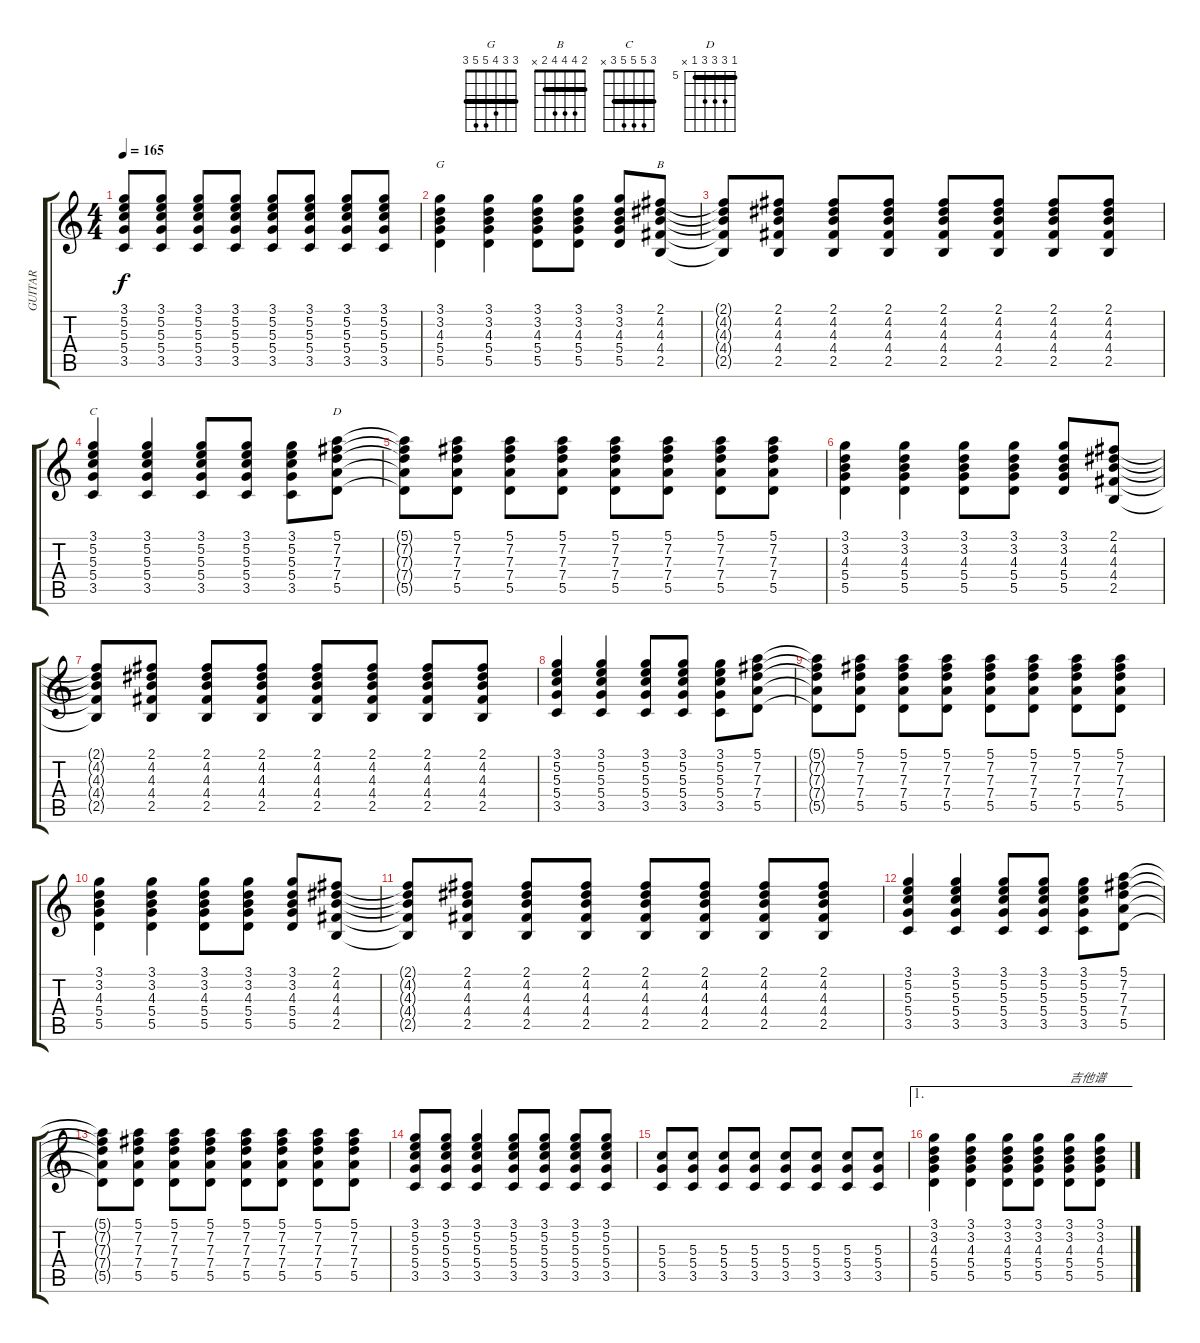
\track ("GUITAR" "GUITAR") {instrument overdrivenguitar}
\staff {score tabs}
\tuning (E4 B3 G3 D3 A2 E2) {hide}
\chord ("G" 3 3 4 5 5 3) {barre 3}
\chord ("B" 2 4 4 4 2 x) {barre 2}
\chord ("C" 3 5 5 5 3 x) {barre 3}
\chord ("D" 5 7 7 7 5 x) {firstfret 5 barre 5}
\ts (4 4)
\tempo 165
\clef g2
\ks c
(3.1{t} 5.2{t} 5.3{t} 5.4{t} 3.5{t}).8{dy f} (3.1 5.2 5.3 5.4 3.5).8 (3.1 5.2 5.3 5.4 3.5).8 (3.1 5.2 5.3 5.4 3.5).8 (3.1 5.2 5.3 5.4 3.5).8 (3.1 5.2 5.3 5.4 3.5).8 (3.1 5.2 5.3 5.4 3.5).8 (3.1 5.2 5.3 5.4 3.5).8 |
(3.1 3.2 4.3 5.4 5.5).4{ch "G"} (3.1 3.2 4.3 5.4 5.5).4 (3.1 3.2 4.3 5.4 5.5).8 (3.1 3.2 4.3 5.4 5.5).8 (3.1 3.2 4.3 5.4 5.5).8 (2.1 4.2 4.3 4.4 2.5).8{ch "B"} |
(2.1{t} 4.2{t} 4.3{t} 4.4{t} 2.5{t}).8 (2.1 4.2 4.3 4.4 2.5).8 (2.1 4.2 4.3 4.4 2.5).8 (2.1 4.2 4.3 4.4 2.5).8 (2.1 4.2 4.3 4.4 2.5).8 (2.1 4.2 4.3 4.4 2.5).8 (2.1 4.2 4.3 4.4 2.5).8 (2.1 4.2 4.3 4.4 2.5).8 |
(3.1 5.2 5.3 5.4 3.5).4{ch "C"} (3.1 5.2 5.3 5.4 3.5).4 (3.1 5.2 5.3 5.4 3.5).8 (3.1 5.2 5.3 5.4 3.5).8 (3.1 5.2 5.3 5.4 3.5).8 (5.1 7.2 7.3 7.4 5.5).8{ch "D"} |
(5.1{t} 7.2{t} 7.3{t} 7.4{t} 5.5{t}).8 (5.1 7.2 7.3 7.4 5.5).8 (5.1 7.2 7.3 7.4 5.5).8 (5.1 7.2 7.3 7.4 5.5).8 (5.1 7.2 7.3 7.4 5.5).8 (5.1 7.2 7.3 7.4 5.5).8 (5.1 7.2 7.3 7.4 5.5).8 (5.1 7.2 7.3 7.4 5.5).8 |
(3.1 3.2 4.3 5.4 5.5).4 (3.1 3.2 4.3 5.4 5.5).4 (3.1 3.2 4.3 5.4 5.5).8 (3.1 3.2 4.3 5.4 5.5).8 (3.1 3.2 4.3 5.4 5.5).8 (2.1 4.2 4.3 4.4 2.5).8 |
(2.1{t} 4.2{t} 4.3{t} 4.4{t} 2.5{t}).8 (2.1 4.2 4.3 4.4 2.5).8 (2.1 4.2 4.3 4.4 2.5).8 (2.1 4.2 4.3 4.4 2.5).8 (2.1 4.2 4.3 4.4 2.5).8 (2.1 4.2 4.3 4.4 2.5).8 (2.1 4.2 4.3 4.4 2.5).8 (2.1 4.2 4.3 4.4 2.5).8 |
(3.1 5.2 5.3 5.4 3.5).4 (3.1 5.2 5.3 5.4 3.5).4 (3.1 5.2 5.3 5.4 3.5).8 (3.1 5.2 5.3 5.4 3.5).8 (3.1 5.2 5.3 5.4 3.5).8 (5.1 7.2 7.3 7.4 5.5).8 |
(5.1{t} 7.2{t} 7.3{t} 7.4{t} 5.5{t}).8 (5.1 7.2 7.3 7.4 5.5).8 (5.1 7.2 7.3 7.4 5.5).8 (5.1 7.2 7.3 7.4 5.5).8 (5.1 7.2 7.3 7.4 5.5).8 (5.1 7.2 7.3 7.4 5.5).8 (5.1 7.2 7.3 7.4 5.5).8 (5.1 7.2 7.3 7.4 5.5).8 |
(3.1 3.2 4.3 5.4 5.5).4 (3.1 3.2 4.3 5.4 5.5).4 (3.1 3.2 4.3 5.4 5.5).8 (3.1 3.2 4.3 5.4 5.5).8 (3.1 3.2 4.3 5.4 5.5).8 (2.1 4.2 4.3 4.4 2.5).8 |
(2.1{t} 4.2{t} 4.3{t} 4.4{t} 2.5{t}).8 (2.1 4.2 4.3 4.4 2.5).8 (2.1 4.2 4.3 4.4 2.5).8 (2.1 4.2 4.3 4.4 2.5).8 (2.1 4.2 4.3 4.4 2.5).8 (2.1 4.2 4.3 4.4 2.5).8 (2.1 4.2 4.3 4.4 2.5).8 (2.1 4.2 4.3 4.4 2.5).8 |
(3.1 5.2 5.3 5.4 3.5).4 (3.1 5.2 5.3 5.4 3.5).4 (3.1 5.2 5.3 5.4 3.5).8 (3.1 5.2 5.3 5.4 3.5).8 (3.1 5.2 5.3 5.4 3.5).8 (5.1 7.2 7.3 7.4 5.5).8 |
(5.1{t} 7.2{t} 7.3{t} 7.4{t} 5.5{t}).8 (5.1 7.2 7.3 7.4 5.5).8 (5.1 7.2 7.3 7.4 5.5).8 (5.1 7.2 7.3 7.4 5.5).8 (5.1 7.2 7.3 7.4 5.5).8 (5.1 7.2 7.3 7.4 5.5).8 (5.1 7.2 7.3 7.4 5.5).8 (5.1 7.2 7.3 7.4 5.5).8 |
(3.1 5.2 5.3 5.4 3.5).8 (3.1 5.2 5.3 5.4 3.5).8 (3.1 5.2 5.3 5.4 3.5).4 (3.1 5.2 5.3 5.4 3.5).8 (3.1 5.2 5.3 5.4 3.5).8 (3.1 5.2 5.3 5.4 3.5).8 (3.1 5.2 5.3 5.4 3.5).8 |
(5.3 5.4 3.5).8 (5.3 5.4 3.5).8 (5.3 5.4 3.5).8 (5.3 5.4 3.5).8 (5.3 5.4 3.5).8 (5.3 5.4 3.5).8 (5.3 5.4 3.5).8 (5.3 5.4 3.5).8 |
\ae 1
(3.1 3.2 4.3 5.4 5.5).4 (3.1 3.2 4.3 5.4 5.5).4 (3.1 3.2 4.3 5.4 5.5).8 (3.1 3.2 4.3 5.4 5.5).8 (3.1 3.2 4.3 5.4 5.5).8{txt "吉他谱"} (3.1 3.2 4.3 5.4 5.5).8
